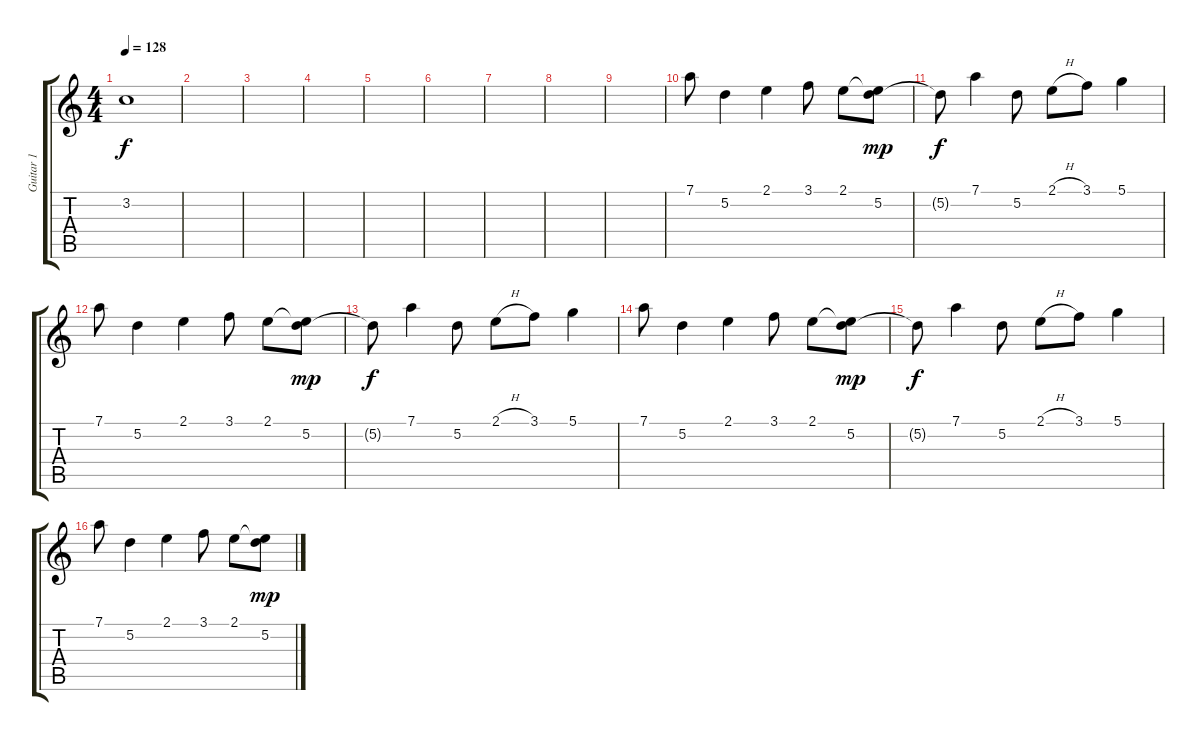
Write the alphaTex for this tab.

\track ("Guitar 1" "Guitar 1") {instrument acousticguitarnylon}
\staff {score tabs}
\tuning (D4 A3 F3 C3 G2 D2) {hide}
\ts (4 4)
\tempo 128
\clef g2
\ks c
3.2{t}.1{dy f} |
|
|
|
|
|
|
|
|
7.1.8 5.2.4 2.1.4 3.1.8 2.1.8 (2.1{t} 5.2).8{dy mp} |
5.2{t}.8{dy f} 7.1.4{balance 14} 5.2.8 2.1{h}.8 3.1.8 5.1.4 |
7.1.8{balance 2} 5.2.4 2.1.4 3.1.8 2.1.8 (2.1{t} 5.2).8{dy mp} |
5.2{t}.8{dy f} 7.1.4{balance 14} 5.2.8 2.1{h}.8 3.1.8 5.1.4 |
7.1.8{balance 2} 5.2.4 2.1.4 3.1.8 2.1.8 (2.1{t} 5.2).8{dy mp} |
5.2{t}.8{dy f} 7.1.4{balance 14} 5.2.8 2.1{h}.8 3.1.8 5.1.4 |
7.1.8{balance 2} 5.2.4 2.1.4 3.1.8 2.1.8 (2.1{t} 5.2).8{dy mp}
